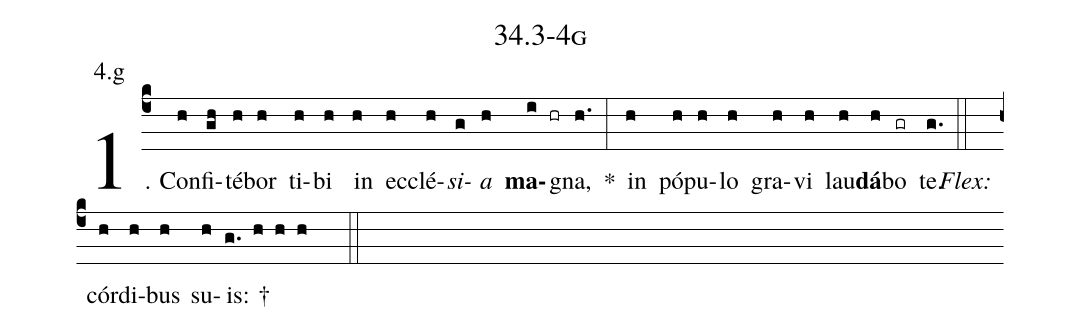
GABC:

name: 34.3-4g;
annotation: 4.g;
%%
(c4)1. Con(h)fi(gh)té(h)bor(h) ti(h)bi(h) in(h) ec(h)clé(h)<i>si</i>(g)<i>a</i>(h) <b>ma</b>(i hr)gna,(h.) *(:) in(h) pó(h)pu(h)lo(h) gra(h)vi(h) lau(h)<b>dá</b>(h)bo(gr) te.(g.) (::)
<i>Flex:</i>()  cór(h)di(h)bus(h) su(h)is: †(g. h h h  ::)

%E(h) u(h) o(h) u(h) a(h) e.(g.) (::)
